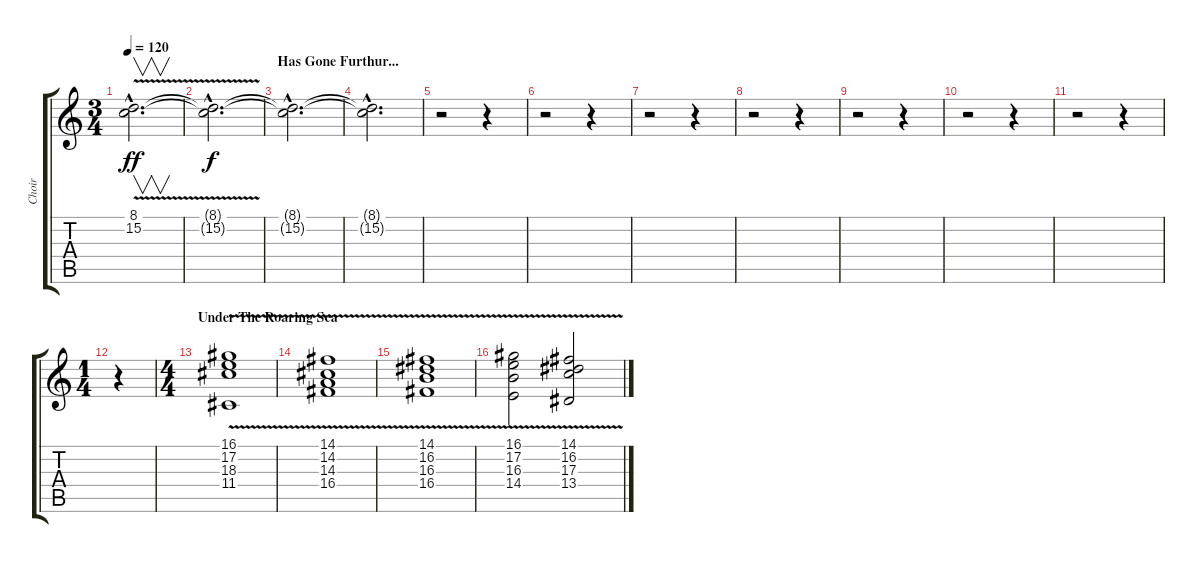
\track ("Choir" "Choir") {instrument pad4choir}
\staff {score tabs}
\tuning (E4 B3 G3 D3 A2 E2) {hide}
\ts (3 4)
\tempo 120
\clef g2
\ks c
(8.1{v hac} 15.2{v hac}).2{v d dy ff} |
(8.1{hac t} 15.2{hac t}).2{d dy f volume 0} |
\section ("" "Has Gone Furthur...")
(8.1{hac t} 15.2{hac t}).2{d} |
(8.1{hac t} 15.2{hac t}).2{d} |
r.2 r.4 |
r.2 r.4 |
r.2 r.4 |
r.2 r.4 |
r.2 r.4 |
r.2 r.4 |
r.2 r.4 |
\ts (1 4)
r.4 |
\ts (4 4)
\section ("" "Under The Roaring Sea")
(16.1{v} 17.2{v} 18.3{v} 11.4).1{volume 9 instrument pad4choir} |
(14.1{v} 14.2{v} 14.3{v} 16.4).1 |
(14.1{v} 16.2{v} 16.3{v} 16.4).1 |
(16.1{v} 17.2{v} 16.3{v} 14.4).2 (14.1{v} 16.2{v} 17.3{v} 13.4).2
